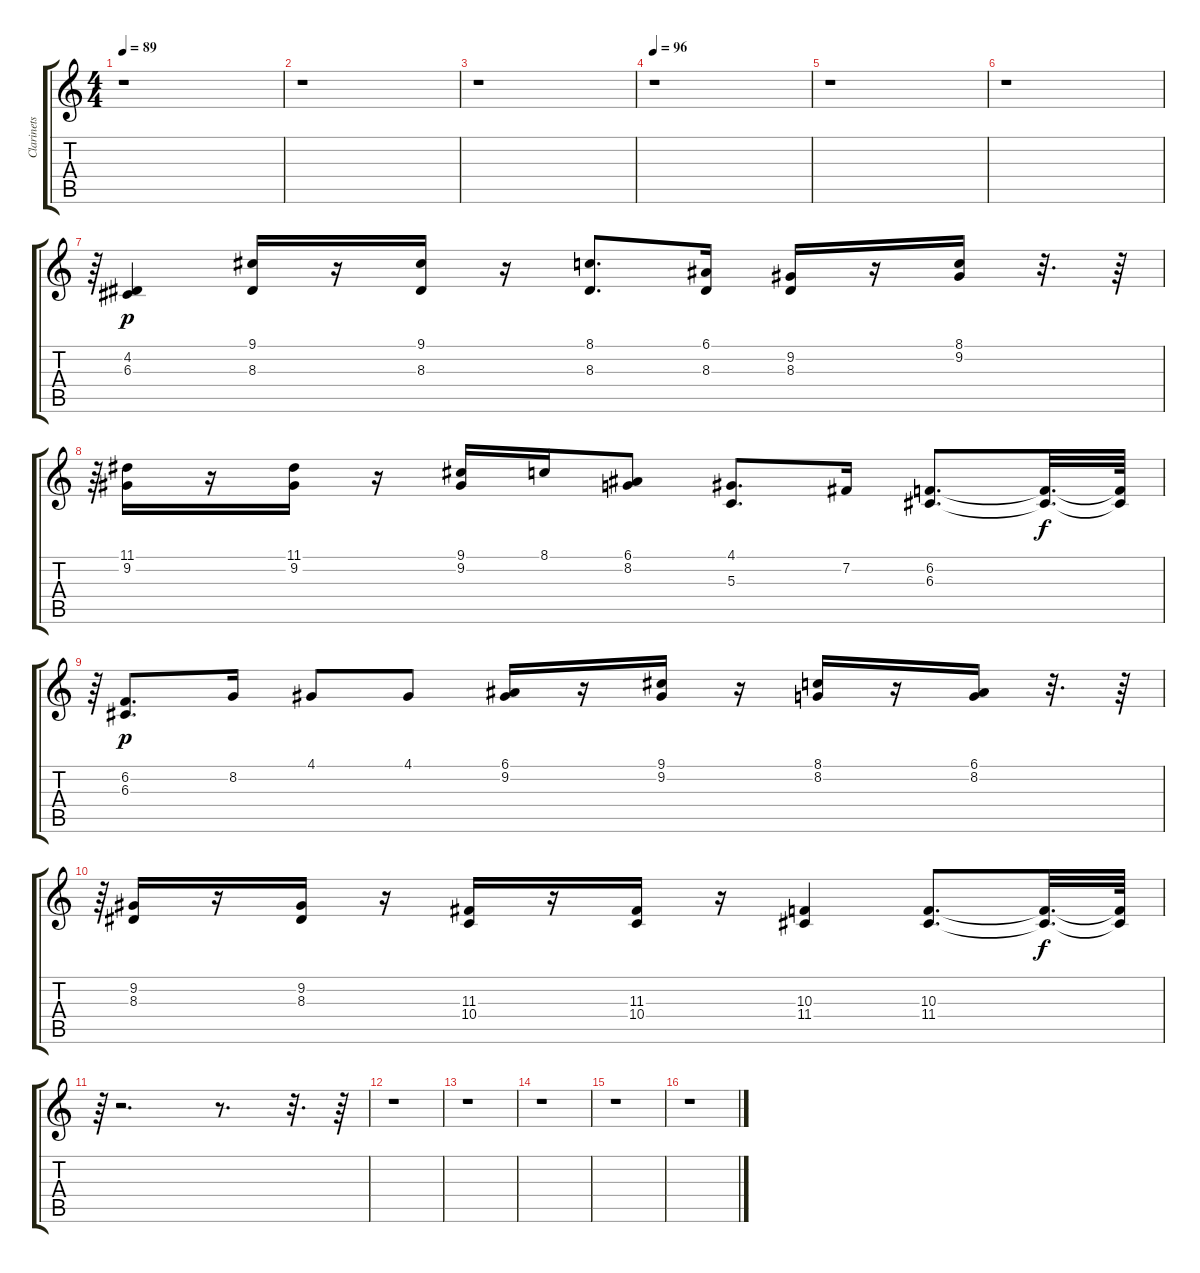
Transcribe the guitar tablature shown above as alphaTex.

\track ("Clarinets" "Clarinets") {instrument clarinet}
\staff {score tabs}
\tuning (E4 B3 G3 D3 A2 E2) {hide}
\ts (4 4)
\tempo 89
\clef g2
\ks c
r.1{dy f} |
r.1 |
r.1 |
\tempo 96
r.1 |
r.1 |
r.1 |
r.64{tu (3 2)} (4.2 6.3).4{dy p} (9.1 8.3).16 r.16 (9.1 8.3).16 r.16 (8.1 8.3).8{d} (6.1 8.3).16 (9.2 8.3).16 r.16 (8.1 9.2).16 r.32{d} r.64 |
r.64{tu (3 2)} (11.1 9.2).16 r.16 (11.1 9.2).16 r.16 (9.1 9.2).16 8.1.16 (6.1 8.2).8 (4.1 5.3).8{d} 7.2.16 (6.2 6.3).8{d} (6.2{t} 6.3{t}).32{d dy f} (6.2{t} 6.3{t}).64 |
r.64{tu (3 2)} (6.2 6.3).8{d dy p} 8.2.16 4.1.8 4.1.8 (6.1 9.2).16 r.16 (9.1 9.2).16 r.16 (8.1 8.2).16 r.16 (6.1 8.2).16 r.32{d} r.64 |
r.64{tu (3 2)} (9.2 8.3).16 r.16 (9.2 8.3).16 r.16 (11.3 10.4).16 r.16 (11.3 10.4).16 r.16 (10.3 11.4).4 (10.3 11.4).8{d} (10.3{t} 11.4{t}).32{d dy f} (10.3{t} 11.4{t}).64 |
r.64{tu (3 2)} r.2{d} r.8{d} r.32{d} r.64 |
r.1 |
r.1 |
r.1 |
r.1 |
r.1
